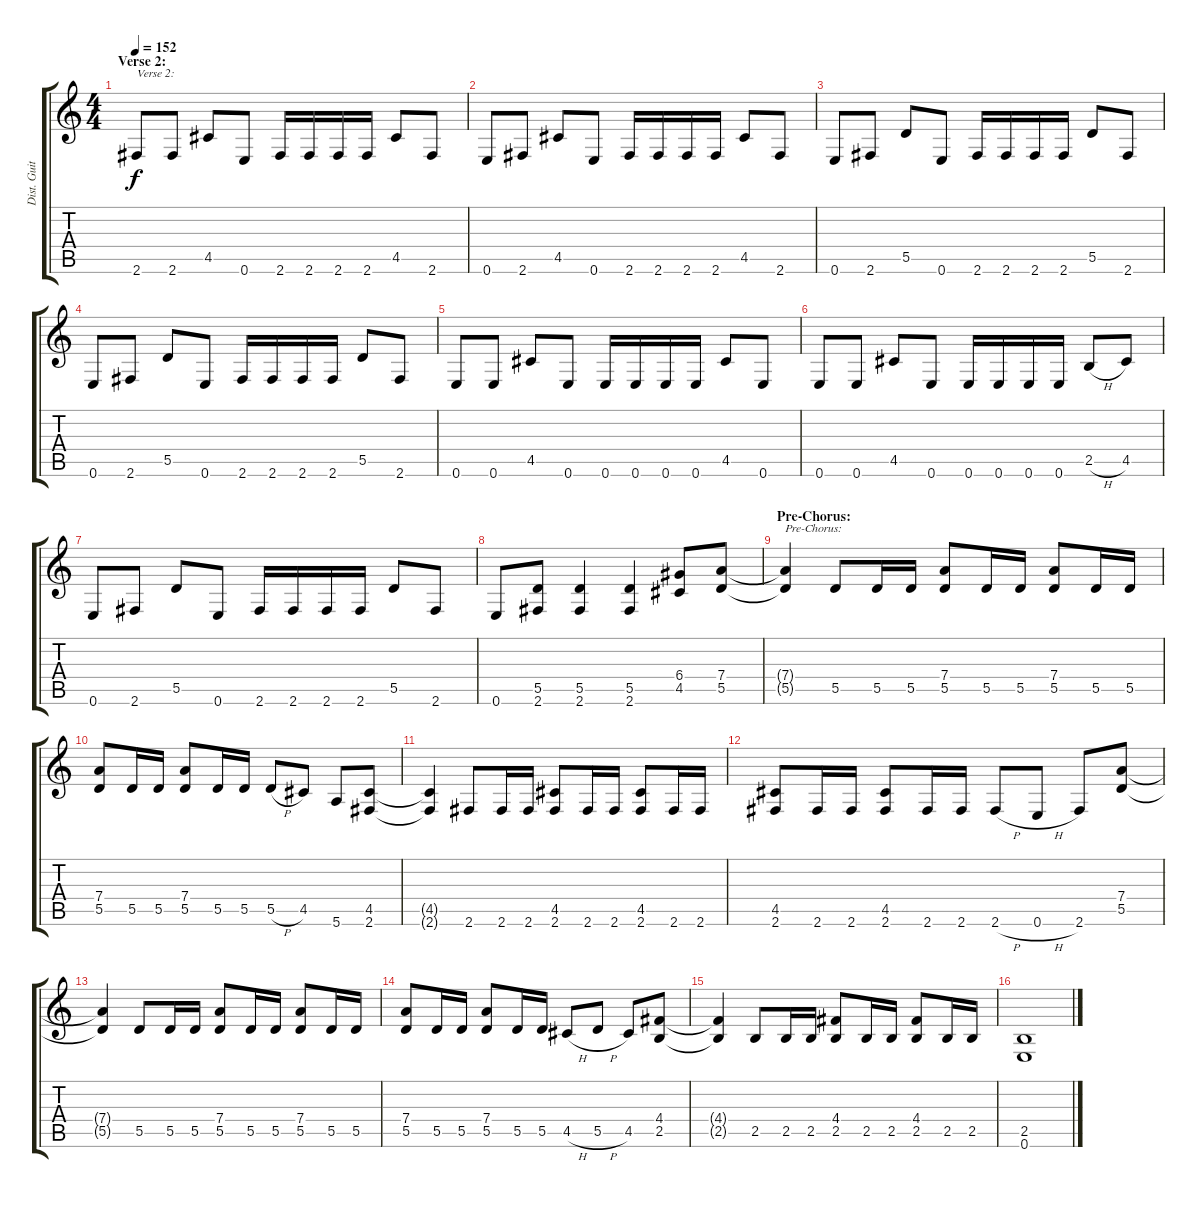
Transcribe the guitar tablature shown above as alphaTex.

\track ("Dist. Guitar 2" "Dist. Guit") {instrument distortionguitar}
\staff {score tabs}
\tuning (E4 B3 G3 D3 A2 E2) {hide}
\ts (4 4)
\section ("" "Verse 2:")
\tempo 152
\clef g2
\ks c
2.6{t}.8{txt "Verse 2:" dy f} 2.6.8 4.5.8 0.6.8 2.6.16 2.6.16 2.6.16 2.6.16 4.5.8 2.6.8 |
0.6.8 2.6.8 4.5.8 0.6.8 2.6.16 2.6.16 2.6.16 2.6.16 4.5.8 2.6.8 |
0.6.8 2.6.8 5.5.8 0.6.8 2.6.16 2.6.16 2.6.16 2.6.16 5.5.8 2.6.8 |
0.6.8 2.6.8 5.5.8 0.6.8 2.6.16 2.6.16 2.6.16 2.6.16 5.5.8 2.6.8 |
0.6.8 0.6.8 4.5.8 0.6.8 0.6.16 0.6.16 0.6.16 0.6.16 4.5.8 0.6.8 |
0.6.8 0.6.8 4.5.8 0.6.8 0.6.16 0.6.16 0.6.16 0.6.16 2.5{h}.8 4.5.8 |
0.6.8 2.6.8 5.5.8 0.6.8 2.6.16 2.6.16 2.6.16 2.6.16 5.5.8 2.6.8 |
0.6.8 (5.5 2.6).8 (5.5 2.6).4 (5.5 2.6).4 (6.4 4.5).8 (7.4 5.5).8 |
\section ("" "Pre-Chorus:")
(7.4{t} 5.5{t}).4{txt "Pre-Chorus:"} 5.5.8 5.5.16 5.5.16 (7.4 5.5).8 5.5.16 5.5.16 (7.4 5.5).8 5.5.16 5.5.16 |
(7.4 5.5).8 5.5.16 5.5.16 (7.4 5.5).8 5.5.16 5.5.16 5.5{h}.8 4.5.8 5.6.8 (4.5 2.6).8 |
(4.5{t} 2.6{t}).4 2.6.8 2.6.16 2.6.16 (4.5 2.6).8 2.6.16 2.6.16 (4.5 2.6).8 2.6.16 2.6.16 |
(4.5 2.6).8 2.6.16 2.6.16 (4.5 2.6).8 2.6.16 2.6.16 2.6{h}.8 0.6{h}.8 2.6.8 (7.4 5.5).8 |
(7.4{t} 5.5{t}).4 5.5.8 5.5.16 5.5.16 (7.4 5.5).8 5.5.16 5.5.16 (7.4 5.5).8 5.5.16 5.5.16 |
(7.4 5.5).8 5.5.16 5.5.16 (7.4 5.5).8 5.5.16 5.5.16 4.5{h}.8 5.5{h}.8 4.5.8 (4.4 2.5).8 |
(4.4{t} 2.5{t}).4 2.5.8 2.5.16 2.5.16 (4.4 2.5).8 2.5.16 2.5.16 (4.4 2.5).8 2.5.16 2.5.16 |
(2.5 0.6).1
